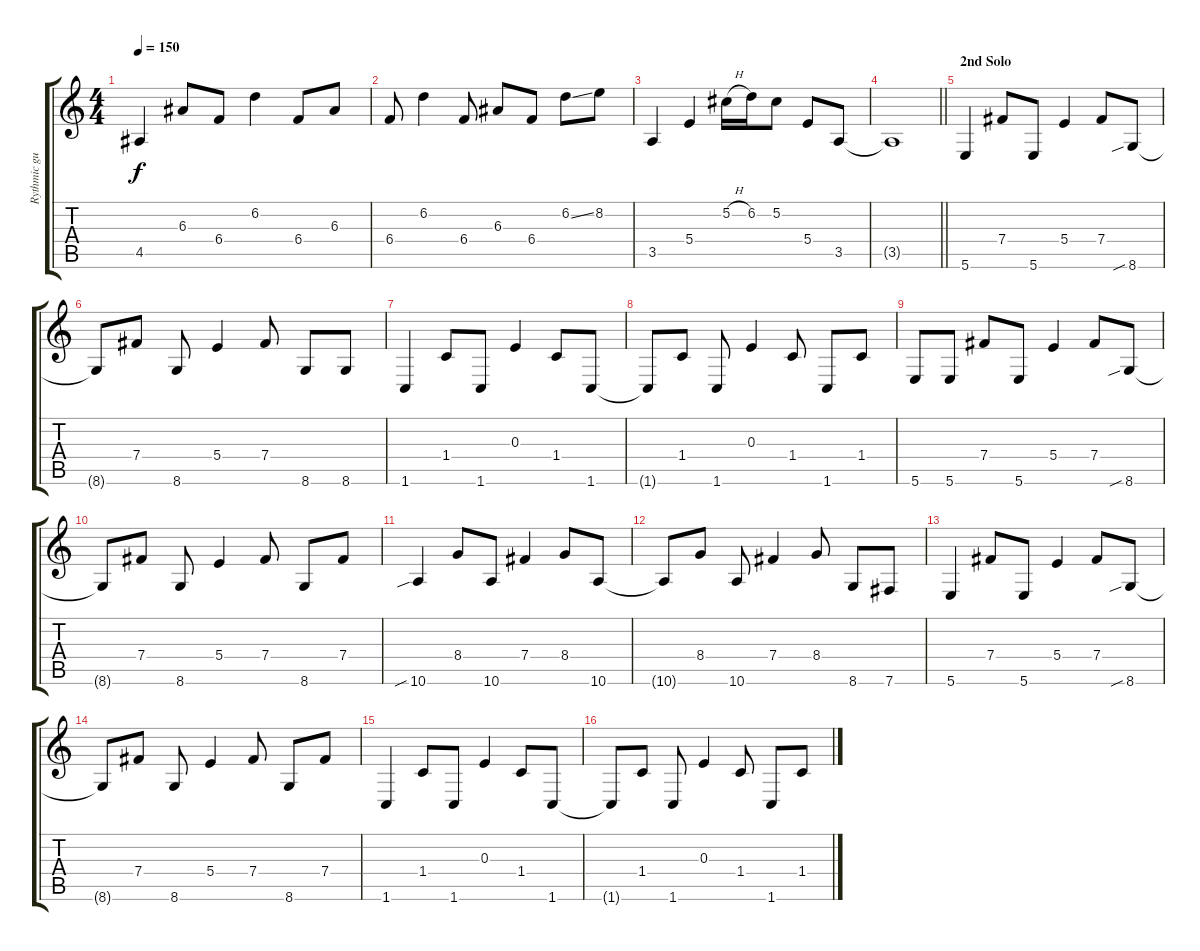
\track ("Rythmic guitar" "Rythmic gu") {instrument distortionguitar}
\staff {score tabs}
\tuning (Db4 Ab3 E3 B2 Gb2 B1) {hide}
\ts (4 4)
\tempo 150
\clef g2
\ks c
4.5.4{dy f} 6.3.8 6.4.8 6.2.4 6.4.8 6.3.8 |
6.4.8 6.2.4 6.4.8 6.3.8 6.4.8 6.2{ss}.8 8.2.8 |
3.5.4 5.4.4 5.2{h}.16 6.2.16 5.2.8 5.4.8 3.5.8 |
\barLineRight lightlight
3.5{t}.1 |
\section ("" "2nd Solo")
5.6.4 7.4.8 5.6.8 5.4.4 7.4.8 8.6{sib}.8 |
8.6{t}.8 7.4.8 8.6.8 5.4.4 7.4.8 8.6.8 8.6.8 |
1.6.4 1.4.8 1.6.8 0.3.4 1.4.8 1.6.8 |
1.6{t}.8 1.4.8 1.6.8 0.3.4 1.4.8 1.6.8 1.4.8 |
5.6.8 5.6.8 7.4.8 5.6.8 5.4.4 7.4.8 8.6{sib}.8 |
8.6{t}.8 7.4.8 8.6.8 5.4.4 7.4.8 8.6.8 7.4.8 |
10.6{sib}.4 8.4.8 10.6.8 7.4.4 8.4.8 10.6.8 |
10.6{t}.8 8.4.8 10.6.8 7.4.4 8.4.8 8.6.8 7.6.8 |
5.6.4 7.4.8 5.6.8 5.4.4 7.4.8 8.6{sib}.8 |
8.6{t}.8 7.4.8 8.6.8 5.4.4 7.4.8 8.6.8 7.4.8 |
1.6.4 1.4.8 1.6.8 0.3.4 1.4.8 1.6.8 |
1.6{t}.8 1.4.8 1.6.8 0.3.4 1.4.8 1.6.8 1.4.8
